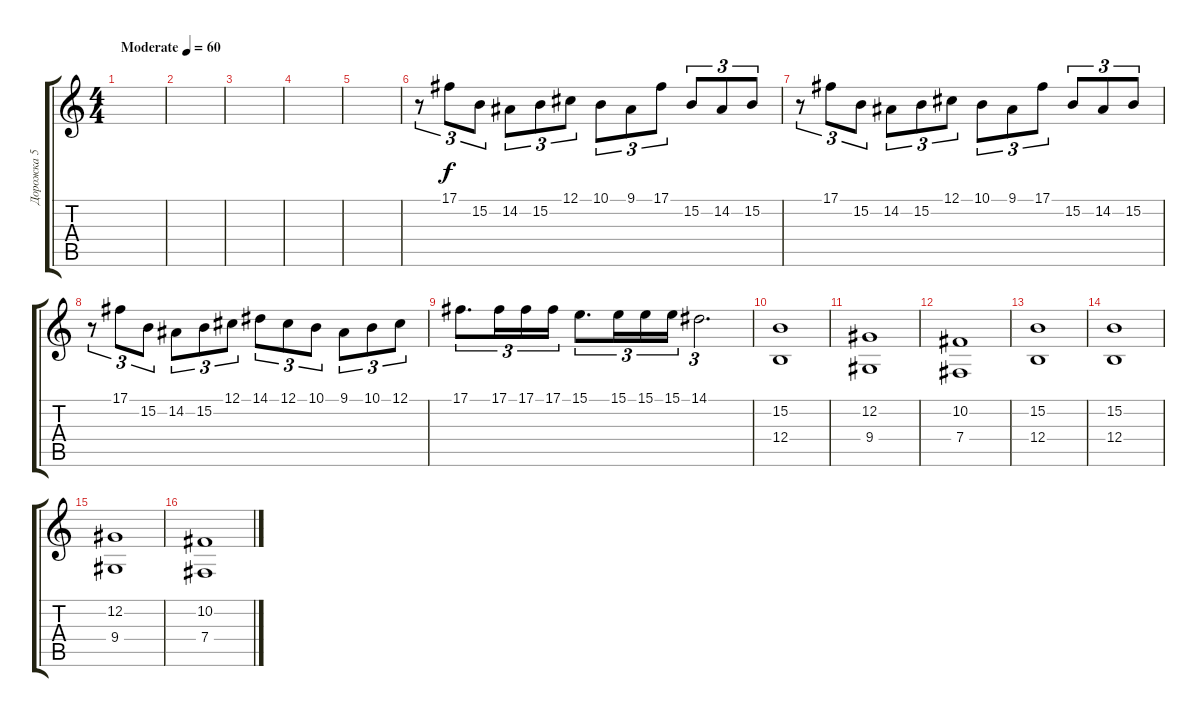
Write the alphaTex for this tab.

\track ("Дорожка 5" "Дорожка 5") {instrument vibraphone}
\staff {score tabs}
\tuning (Db4 Ab3 E3 B2 Gb2 Db2) {hide}
\ts (4 4)
\tempo (60 "Moderate")
\clef g2
\ks c
|
|
|
|
|
r.8{tu (3 2)} 17.1.8{tu (3 2)} 15.2.8{tu (3 2)} 14.2.8{tu (3 2)} 15.2.8{tu (3 2)} 12.1.8{tu (3 2)} 10.1.8{tu (3 2)} 9.1.8{tu (3 2)} 17.1.8{tu (3 2)} 15.2.8{tu (3 2)} 14.2.8{tu (3 2)} 15.2.8{tu (3 2)} |
r.8{tu (3 2)} 17.1.8{tu (3 2)} 15.2.8{tu (3 2)} 14.2.8{tu (3 2)} 15.2.8{tu (3 2)} 12.1.8{tu (3 2)} 10.1.8{tu (3 2)} 9.1.8{tu (3 2)} 17.1.8{tu (3 2)} 15.2.8{tu (3 2)} 14.2.8{tu (3 2)} 15.2.8{tu (3 2)} |
r.8{tu (3 2)} 17.1.8{tu (3 2)} 15.2.8{tu (3 2)} 14.2.8{tu (3 2)} 15.2.8{tu (3 2)} 12.1.8{tu (3 2)} 14.1.8{tu (3 2)} 12.1.8{tu (3 2)} 10.1.8{tu (3 2)} 9.1.8{tu (3 2)} 10.1.8{tu (3 2)} 12.1.8{tu (3 2)} |
17.1.8{d tu (3 2)} 17.1.16{tu (3 2)} 17.1.16{tu (3 2)} 17.1.16{tu (3 2)} 15.1.8{d tu (3 2)} 15.1.16{tu (3 2)} 15.1.16{tu (3 2)} 15.1.16{tu (3 2)} 14.1.2{d tu (3 2)} |
(15.2 12.4).1 |
(12.2 9.4).1 |
(10.2 7.4).1 |
(15.2 12.4).1 |
(15.2 12.4).1 |
(12.2 9.4).1 |
(10.2 7.4).1
